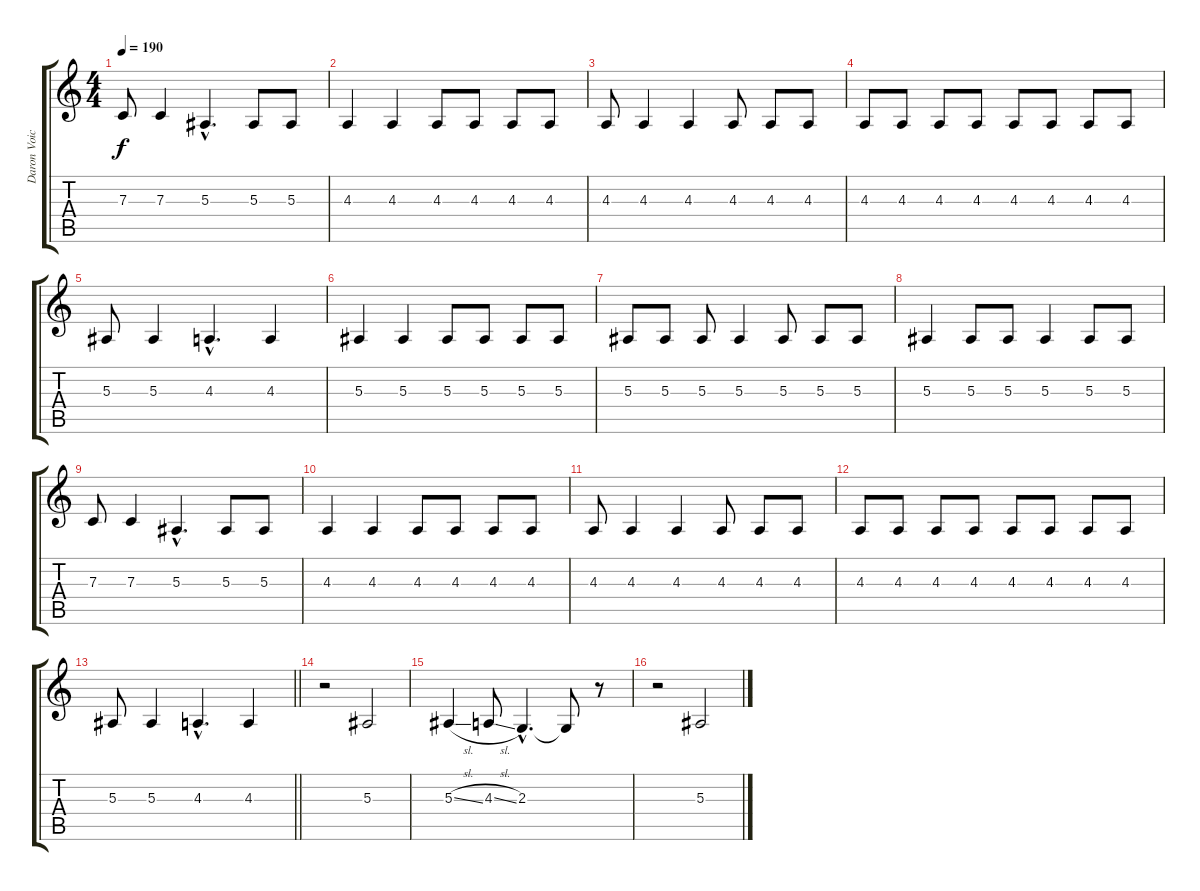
\track ("Daron Voice" "Daron Voic") {instrument tenorsax}
\staff {score tabs}
\tuning (D4 A3 F3 C3 G2 C2) {hide}
\ts (4 4)
\tempo 190
\clef g2
\ks c
7.3.8{dy f} 7.3.4 5.3{hac}.4{d} 5.3.8 5.3.8 |
4.3.4 4.3.4 4.3.8 4.3.8 4.3.8 4.3.8 |
4.3.8 4.3.4 4.3.4 4.3.8 4.3.8 4.3.8 |
4.3.8 4.3.8 4.3.8 4.3.8 4.3.8 4.3.8 4.3.8 4.3.8 |
5.3.8 5.3.4 4.3{hac}.4{d} 4.3.4 |
5.3.4 5.3.4 5.3.8 5.3.8 5.3.8 5.3.8 |
5.3.8 5.3.8 5.3.8 5.3.4 5.3.8 5.3.8 5.3.8 |
5.3.4 5.3.8 5.3.8 5.3.4 5.3.8 5.3.8 |
7.3.8 7.3.4 5.3{hac}.4{d} 5.3.8 5.3.8 |
4.3.4 4.3.4 4.3.8 4.3.8 4.3.8 4.3.8 |
4.3.8 4.3.4 4.3.4 4.3.8 4.3.8 4.3.8 |
4.3.8 4.3.8 4.3.8 4.3.8 4.3.8 4.3.8 4.3.8 4.3.8 |
\barLineRight lightlight
5.3.8 5.3.4 4.3{hac}.4{d} 4.3.4 |
\section ("" "")
r.2 5.3.2 |
5.3{sl}.4 4.3{sl}.8 2.3{hac}.4{d} 2.3{t}.8 r.8 |
r.2 5.3.2
